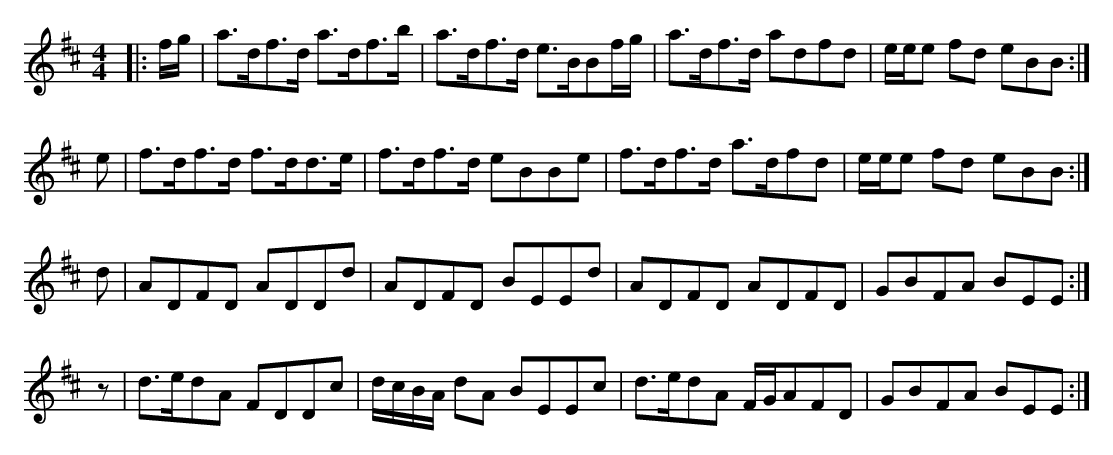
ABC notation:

X:1
M:4/4
K:Edor
|:f/g/|a>df>d a>df>b|a>df>d e>BBf/g/|a>df>d adfd|e/e/e fd eBB:|
e|f>df>d f>dd>e|f>df>d eBBe|f>df>d a>dfd|e/e/e fd eBB:|
d|ADFD ADDd|ADFD BEEd|ADFD ADFD|GBFA BEE:|
z|d>edA FDDc|d/c/B/A/ dA BEEc|d>edA F/G/AFD|GBFA BEE:|
